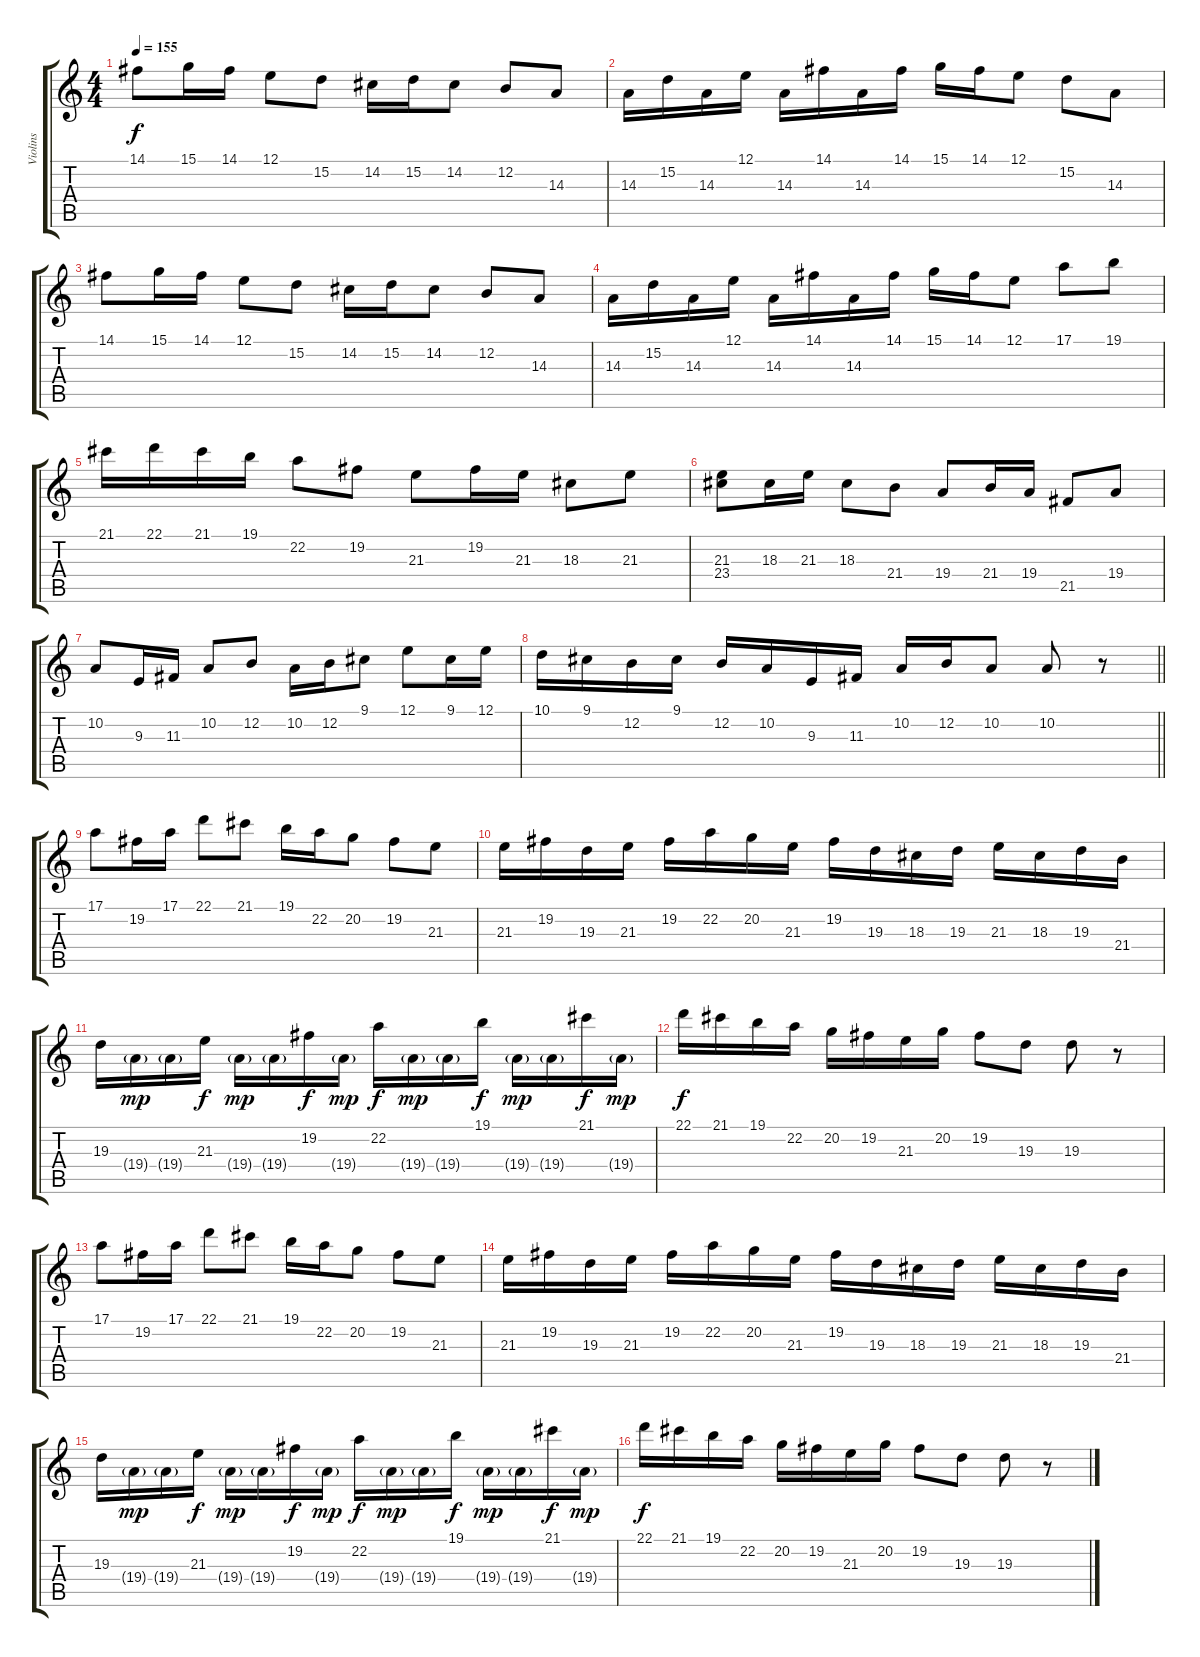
\track ("Violins" "Violins") {instrument violin}
\staff {score tabs}
\tuning (E4 B3 G3 D3 A2 E2) {hide}
\ts (4 4)
\tempo 155
\clef g2
\ks c
14.1.8{dy f} 15.1.16 14.1.16 12.1.8 15.2.8 14.2.16 15.2.16 14.2.8 12.2.8 14.3.8 |
14.3.16 15.2.16 14.3.16 12.1.16 14.3.16 14.1.16 14.3.16 14.1.16 15.1.16 14.1.16 12.1.8 15.2.8 14.3.8 |
14.1.8 15.1.16 14.1.16 12.1.8 15.2.8 14.2.16 15.2.16 14.2.8 12.2.8 14.3.8 |
14.3.16 15.2.16 14.3.16 12.1.16 14.3.16 14.1.16 14.3.16 14.1.16 15.1.16 14.1.16 12.1.8 17.1.8 19.1.8 |
21.1.16 22.1.16 21.1.16 19.1.16 22.2.8 19.2.8 21.3.8 19.2.16 21.3.16 18.3.8 21.3.8 |
(21.3 23.4).8 18.3.16 21.3.16 18.3.8 21.4.8 19.4.8 21.4.16 19.4.16 21.5.8 19.4.8 |
10.2.8 9.3.16 11.3.16 10.2.8 12.2.8 10.2.16 12.2.16 9.1.8 12.1.8 9.1.16 12.1.16 |
\barLineRight lightlight
10.1.16 9.1.16 12.2.16 9.1.16 12.2.16 10.2.16 9.3.16 11.3.16 10.2.16 12.2.16 10.2.8 10.2.8 r.8 |
\section ("" "")
17.1.8 19.2.16 17.1.16 22.1.8 21.1.8 19.1.16 22.2.16 20.2.8 19.2.8 21.3.8 |
21.3.16 19.2.16 19.3.16 21.3.16 19.2.16 22.2.16 20.2.16 21.3.16 19.2.16 19.3.16 18.3.16 19.3.16 21.3.16 18.3.16 19.3.16 21.4.16 |
19.3.16 19.4{g}.16{dy mp} 19.4{g}.16 21.3.16{dy f} 19.4{g}.16{dy mp} 19.4{g}.16 19.2.16{dy f} 19.4{g}.16{dy mp} 22.2.16{dy f} 19.4{g}.16{dy mp} 19.4{g}.16 19.1.16{dy f} 19.4{g}.16{dy mp} 19.4{g}.16 21.1.16{dy f} 19.4{g}.16{dy mp} |
22.1.16{dy f} 21.1.16 19.1.16 22.2.16 20.2.16 19.2.16 21.3.16 20.2.16 19.2.8 19.3.8 19.3.8 r.8 |
17.1.8 19.2.16 17.1.16 22.1.8 21.1.8 19.1.16 22.2.16 20.2.8 19.2.8 21.3.8 |
21.3.16 19.2.16 19.3.16 21.3.16 19.2.16 22.2.16 20.2.16 21.3.16 19.2.16 19.3.16 18.3.16 19.3.16 21.3.16 18.3.16 19.3.16 21.4.16 |
19.3.16 19.4{g}.16{dy mp} 19.4{g}.16 21.3.16{dy f} 19.4{g}.16{dy mp} 19.4{g}.16 19.2.16{dy f} 19.4{g}.16{dy mp} 22.2.16{dy f} 19.4{g}.16{dy mp} 19.4{g}.16 19.1.16{dy f} 19.4{g}.16{dy mp} 19.4{g}.16 21.1.16{dy f} 19.4{g}.16{dy mp} |
22.1.16{dy f} 21.1.16 19.1.16 22.2.16 20.2.16 19.2.16 21.3.16 20.2.16 19.2.8 19.3.8 19.3.8 r.8
